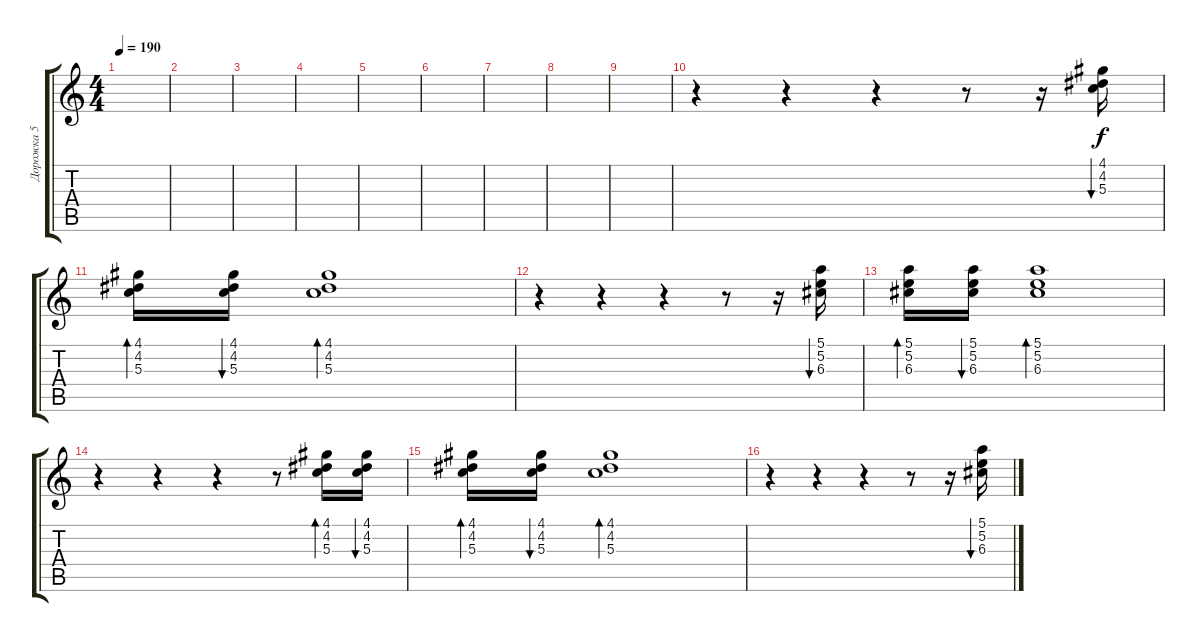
\track ("Дорожка 5" "Дорожка 5") {instrument acousticguitarsteel}
\staff {score tabs}
\tuning (E4 B3 G3 D3 A2 E2) {hide}
\ts (4 4)
\tempo 190
\clef g2
\ks c
|
|
|
|
|
|
|
|
|
r.4 r.4 r.4 r.8 r.16 (4.1 4.2 5.3).16{bu 60} |
(4.1 4.2 5.3).16{bd 60} (4.1 4.2 5.3).16{bu 60} (4.1 4.2 5.3).1{bd 60} |
r.4 r.4 r.4 r.8 r.16 (5.1 5.2 6.3).16{bu 60} |
(5.1 5.2 6.3).16{bd 60} (5.1 5.2 6.3).16{bu 60} (5.1 5.2 6.3).1{bd 60} |
r.4 r.4 r.4 r.8 (4.1 4.2 5.3).16{bd 60} (4.1 4.2 5.3).16{bu 60} |
(4.1 4.2 5.3).16{bd 60} (4.1 4.2 5.3).16{bu 60} (4.1 4.2 5.3).1{bd 60} |
r.4 r.4 r.4 r.8 r.16 (5.1 5.2 6.3).16{bu 60}
